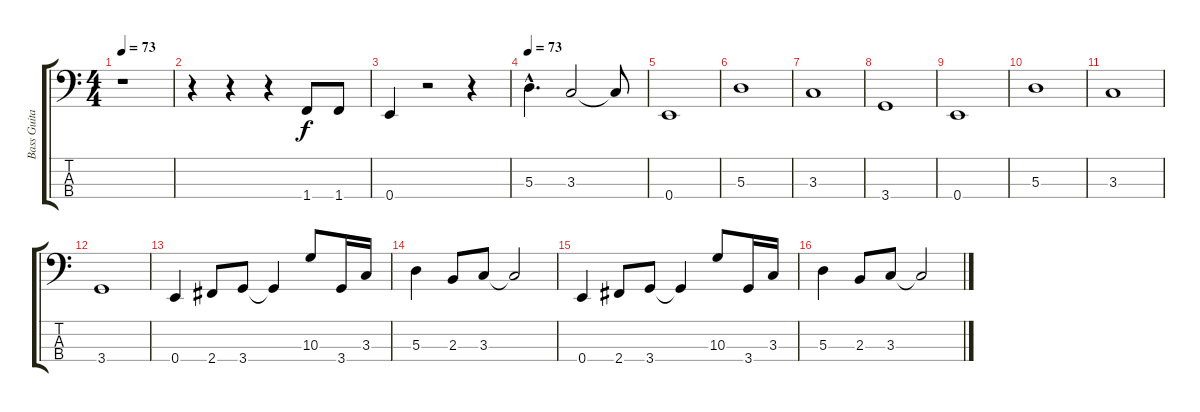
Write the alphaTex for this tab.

\track ("Bass Guitar" "Bass Guita") {instrument fretlessbass}
\staff {score tabs}
\tuning (G2 D2 A1 E1) {hide}
\ts (4 4)
\tempo 73
\clef f4
\ks c
r.1{dy f} |
r.4 r.4 r.4 1.4.8 1.4.8 |
0.4.4 r.2 r.4 |
\tempo 73
5.3{hac}.4{d volume 16} 3.3.2 3.3{t}.8 |
0.4.1 |
5.3.1 |
3.3.1 |
3.4.1 |
0.4.1 |
5.3.1 |
3.3.1 |
3.4.1 |
0.4.4 2.4.8 3.4.8 3.4{t}.4 10.3.8 3.4.16 3.3.16 |
5.3.4 2.3.8 3.3.8 3.3{t}.2 |
0.4.4 2.4.8 3.4.8 3.4{t}.4 10.3.8 3.4.16 3.3.16 |
5.3.4 2.3.8 3.3.8 3.3{t}.2
